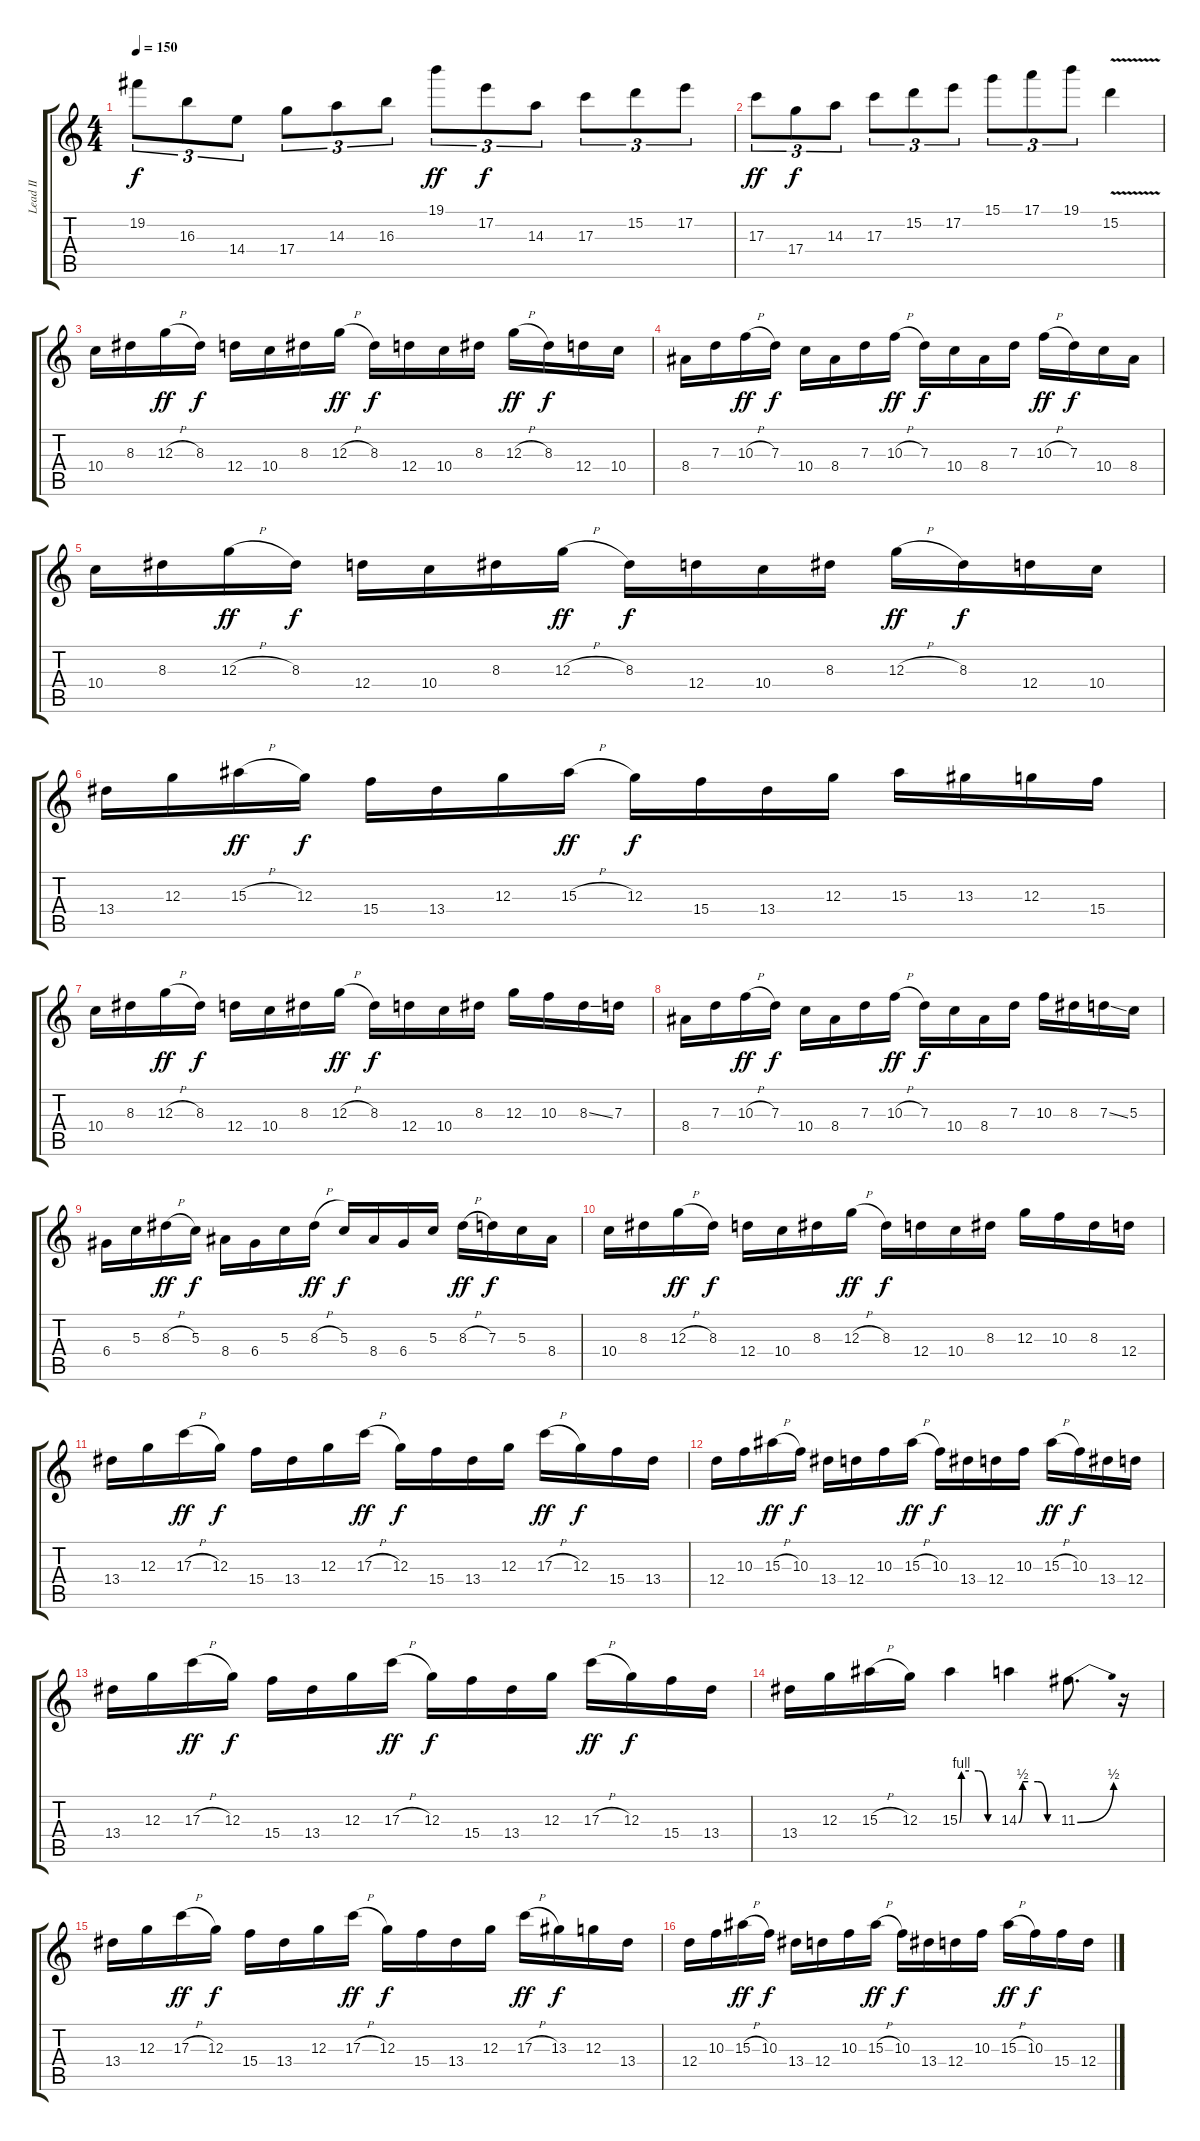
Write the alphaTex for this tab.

\track ("Lead II" "Lead II") {instrument overdrivenguitar}
\staff {score tabs}
\tuning (E4 B3 G3 D3 A2 E2) {hide}
\ts (4 4)
\tempo 150
\clef g2
\ks c
19.2.8{tu (3 2) dy f} 16.3.8{tu (3 2)} 14.4.8{tu (3 2)} 17.4.8{tu (3 2)} 14.3.8{tu (3 2)} 16.3.8{tu (3 2)} 19.1.8{tu (3 2) dy ff} 17.2.8{tu (3 2) dy f} 14.3.8{tu (3 2)} 17.3.8{tu (3 2)} 15.2.8{tu (3 2)} 17.2.8{tu (3 2)} |
17.3.8{tu (3 2) dy ff} 17.4.8{tu (3 2) dy f} 14.3.8{tu (3 2)} 17.3.8{tu (3 2)} 15.2.8{tu (3 2)} 17.2.8{tu (3 2)} 15.1.8{tu (3 2)} 17.1.8{tu (3 2)} 19.1.8{tu (3 2)} 15.2{v}.4 |
10.4.16 8.3.16 12.3{h}.16{dy ff} 8.3.16{dy f} 12.4.16 10.4.16 8.3.16 12.3{h}.16{dy ff} 8.3.16{dy f} 12.4.16 10.4.16 8.3.16 12.3{h}.16{dy ff} 8.3.16{dy f} 12.4.16 10.4.16 |
8.4.16 7.3.16 10.3{h}.16{dy ff} 7.3.16{dy f} 10.4.16 8.4.16 7.3.16 10.3{h}.16{dy ff} 7.3.16{dy f} 10.4.16 8.4.16 7.3.16 10.3{h}.16{dy ff} 7.3.16{dy f} 10.4.16 8.4.16 |
10.4.16 8.3.16 12.3{h}.16{dy ff} 8.3.16{dy f} 12.4.16 10.4.16 8.3.16 12.3{h}.16{dy ff} 8.3.16{dy f} 12.4.16 10.4.16 8.3.16 12.3{h}.16{dy ff} 8.3.16{dy f} 12.4.16 10.4.16 |
13.4.16 12.3.16 15.3{h}.16{dy ff} 12.3.16{dy f} 15.4.16 13.4.16 12.3.16 15.3{h}.16{dy ff} 12.3.16{dy f} 15.4.16 13.4.16 12.3.16 15.3.16 13.3.16 12.3.16 15.4.16 |
10.4.16 8.3.16 12.3{h}.16{dy ff} 8.3.16{dy f} 12.4.16 10.4.16 8.3.16 12.3{h}.16{dy ff} 8.3.16{dy f} 12.4.16 10.4.16 8.3.16 12.3.16 10.3.16 8.3{ss}.16 7.3.16 |
8.4.16 7.3.16 10.3{h}.16{dy ff} 7.3.16{dy f} 10.4.16 8.4.16 7.3.16 10.3{h}.16{dy ff} 7.3.16{dy f} 10.4.16 8.4.16 7.3.16 10.3.16 8.3.16 7.3{ss}.16 5.3.16 |
6.4.16 5.3.16 8.3{h}.16{dy ff} 5.3.16{dy f} 8.4.16 6.4.16 5.3.16 8.3{h}.16{dy ff} 5.3.16{dy f} 8.4.16 6.4.16 5.3.16 8.3{h}.16{dy ff} 7.3.16{dy f} 5.3.16 8.4.16 |
10.4.16 8.3.16 12.3{h}.16{dy ff} 8.3.16{dy f} 12.4.16 10.4.16 8.3.16 12.3{h}.16{dy ff} 8.3.16{dy f} 12.4.16 10.4.16 8.3.16 12.3.16 10.3.16 8.3.16 12.4.16 |
13.4.16 12.3.16 17.3{h}.16{dy ff} 12.3.16{dy f} 15.4.16 13.4.16 12.3.16 17.3{h}.16{dy ff} 12.3.16{dy f} 15.4.16 13.4.16 12.3.16 17.3{h}.16{dy ff} 12.3.16{dy f} 15.4.16 13.4.16 |
12.4.16 10.3.16 15.3{h}.16{dy ff} 10.3.16{dy f} 13.4.16 12.4.16 10.3.16 15.3{h}.16{dy ff} 10.3.16{dy f} 13.4.16 12.4.16 10.3.16 15.3{h}.16{dy ff} 10.3.16{dy f} 13.4.16 12.4.16 |
13.4.16 12.3.16 17.3{h}.16{dy ff} 12.3.16{dy f} 15.4.16 13.4.16 12.3.16 17.3{h}.16{dy ff} 12.3.16{dy f} 15.4.16 13.4.16 12.3.16 17.3{h}.16{dy ff} 12.3.16{dy f} 15.4.16 13.4.16 |
13.4.16 12.3.16 15.3{h}.16 12.3.16 15.3{be (custom 0 0 3 4 15 4 30 4 45 0 60 0)}.4 14.3{be (custom 0 0 6 2 15 2 30 2 45 0 60 0)}.4 11.3{be (bend 0 0 60 2)}.8{d} r.16 |
13.4.16 12.3.16 17.3{h}.16{dy ff} 12.3.16{dy f} 15.4.16 13.4.16 12.3.16 17.3{h}.16{dy ff} 12.3.16{dy f} 15.4.16 13.4.16 12.3.16 17.3{h}.16{dy ff} 13.3.16{dy f} 12.3.16 13.4.16 |
12.4.16 10.3.16 15.3{h}.16{dy ff} 10.3.16{dy f} 13.4.16 12.4.16 10.3.16 15.3{h}.16{dy ff} 10.3.16{dy f} 13.4.16 12.4.16 10.3.16 15.3{h}.16{dy ff} 10.3.16{dy f} 15.4.16 12.4.16
